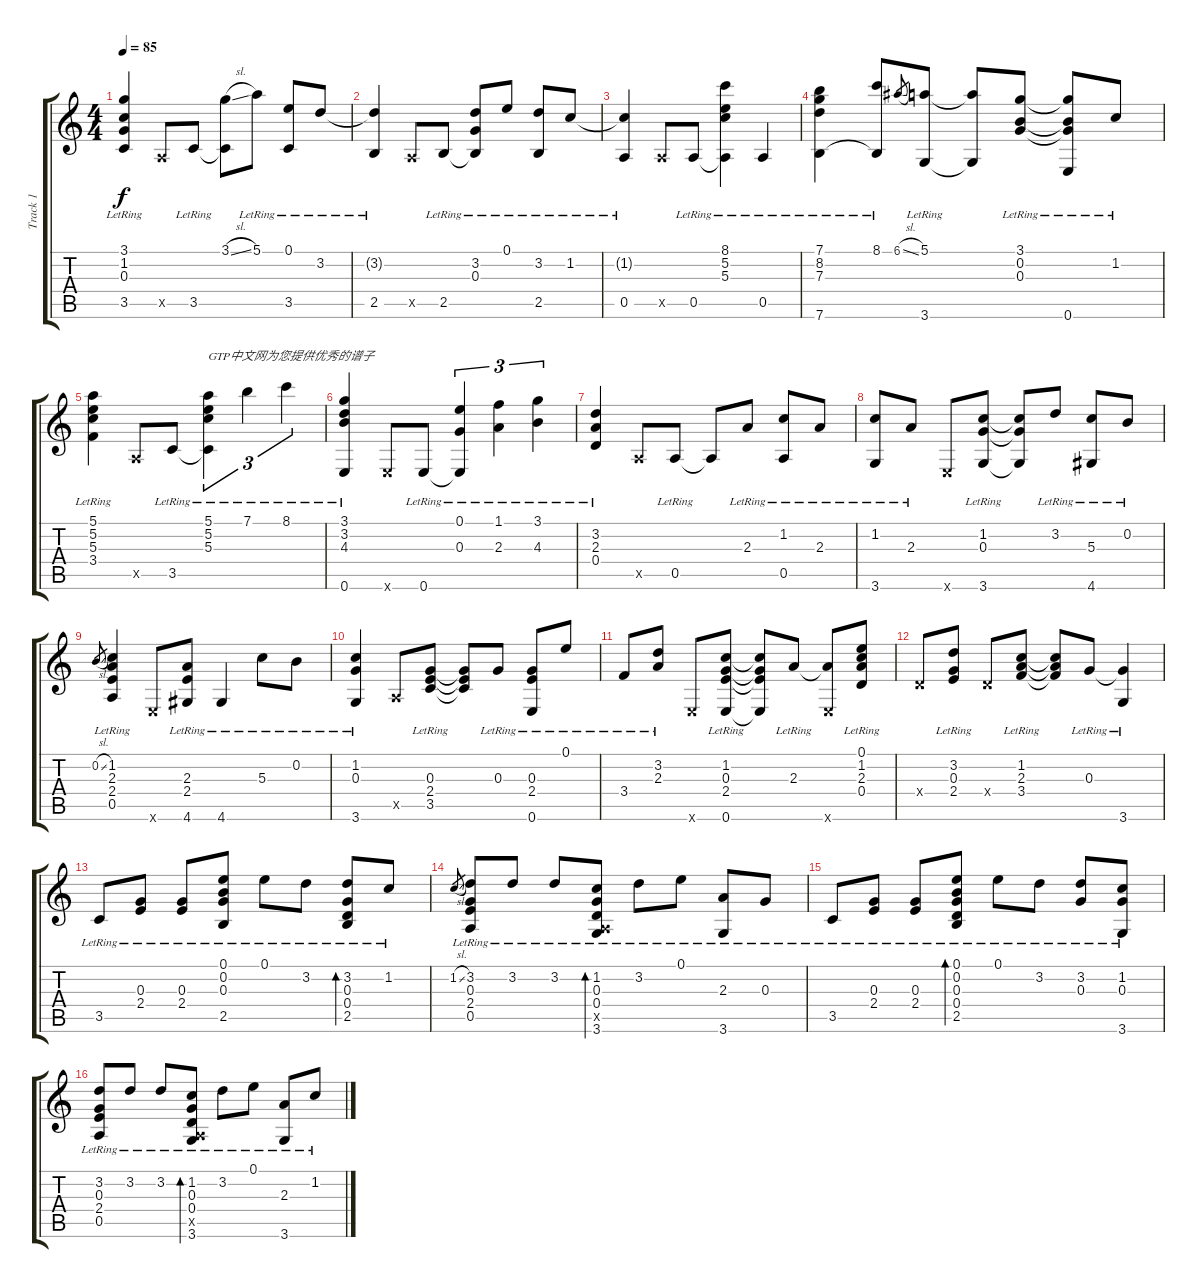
\track ("Track 1" "Track 1") {instrument acousticguitarnylon}
\staff {score tabs}
\tuning (E4 B3 G3 D3 A2 E2) {hide}
\ts (4 4)
\tempo 85
\clef g2
\ks c
(3.1{lr} 1.2{lr} 0.3{lr} 3.5{lr}).4{dy f} 0.5{x}.8 3.5{lr}.8 (3.1{sl} 3.5{t}).8 5.1{lr}.8 (0.1{lr} 3.5{lr}).8 3.2{lr}.8 |
(3.2{t} 2.5{lr}).4 0.5{x}.8 2.5{lr}.8 (3.2{lr} 0.3{lr} 2.5{t}).8 0.1{lr}.8 (3.2{lr} 2.5{lr}).8 1.2{lr}.8 |
(1.2{t} 0.5{lr}).4 0.5{x}.8 0.5{lr}.8 (8.1{lr} 5.2{lr} 5.3{lr} 0.5{t}).4 0.5{lr}.4 |
(7.1{lr} 8.2{lr} 7.3{lr} 7.6{lr}).4 (8.1{lr} 7.6{t}).8 6.1{sl}.8{gr} (5.1{lr} 3.6{lr}).8 (5.1{t} 3.6{t}).8 (3.1{lr} 0.2{lr} 0.3{lr}).8 (3.1{t} 0.2{t} 0.3{t} 0.6{lr}).8 1.2{lr}.8 |
(5.1{lr} 5.2{lr} 5.3{lr} 3.4{lr}).4 0.5{x}.8 3.5{lr}.8 (5.1{lr} 5.2{lr} 5.3{lr} 3.5{t}).4{tu (3 2) txt "GTP中文网为您提供优秀的谱子"} 7.1{lr}.4{tu (3 2)} 8.1{lr}.4{tu (3 2)} |
(3.1{lr} 3.2{lr} 4.3{lr} 0.6{lr}).4 0.6{x}.8 0.6{lr}.8 (0.1{lr} 0.3{lr} 0.6{t}).4{tu (3 2)} (1.1{lr} 2.3{lr}).4{tu (3 2)} (3.1{lr} 4.3{lr}).4{tu (3 2)} |
(3.2{lr} 2.3{lr} 0.4{lr}).4 0.5{x}.8 0.5{lr}.8 0.5{t}.8 2.3{lr}.8 (1.2{lr} 0.5{lr}).8 2.3{lr}.8 |
(1.2{lr} 3.6{lr}).8 2.3{lr}.8 0.6{x}.8 (1.2{lr} 0.3{lr} 3.6{lr}).8 (1.2{t} 0.3{t} 3.6{t}).8 3.2{lr}.8 (5.3{lr} 4.6{lr}).8 0.2{lr}.8 |
0.2{sl}.8{gr} (1.2{lr} 2.3{lr} 2.4{lr} 0.5{lr}).4 0.6{x}.8 (2.3{lr} 2.4{lr} 4.6{lr}).8 4.6{lr}.4 5.3{lr}.8 0.2{lr}.8 |
(1.2{lr} 0.3{lr} 3.6{lr}).4 0.5{x}.8 (0.3{lr} 2.4{lr} 3.5{lr}).8 (0.3{t} 2.4{t} 3.5{t}).8 0.3{lr}.8 (0.3{lr} 2.4{lr} 0.6{lr}).8 0.1{lr}.8 |
3.4{lr}.8 (3.2{lr} 2.3{lr}).8 0.6{x}.8 (1.2{lr} 0.3{lr} 2.4{lr} 0.6{lr}).8 (1.2{t} 0.3{t} 2.4{t} 0.6{t}).8 2.3{lr}.8 (2.3{t} 0.6{x}).8 (0.1{lr} 1.2{lr} 2.3{lr} 0.4{lr}).8 |
0.4{x}.8 (3.2{lr} 0.3{lr} 2.4{lr}).8 0.4{x}.8 (1.2{lr} 2.3{lr} 3.4{lr}).8 (1.2{t} 2.3{t} 3.4{t}).8 0.3{lr}.8 (0.3{t} 3.6{lr}).4 |
3.5{lr}.8 (0.3{lr} 2.4{lr}).8 (0.3{lr} 2.4{lr}).8 (0.1{lr} 0.2{lr} 0.3{lr} 2.5{lr}).8 0.1{lr}.8 3.2{lr}.8 (3.2{lr} 0.3{lr} 0.4{lr} 2.5{lr}).8{bd 120} 1.2{lr}.8 |
1.2{sl}.8{gr} (3.2{lr} 0.3{lr} 2.4{lr} 0.5{lr}).8 3.2{lr}.8 3.2{lr}.8 (1.2{lr} 0.3{lr} 0.4{lr} 0.5{x} 3.6{lr}).8{bd 120} 3.2{lr}.8 0.1{lr}.8 (2.3{lr} 3.6{lr}).8 0.3{lr}.8 |
3.5{lr}.8 (0.3{lr} 2.4{lr}).8 (0.3{lr} 2.4{lr}).8 (0.1{lr} 0.2{lr} 0.3{lr} 0.4{lr} 2.5{lr}).8{bd 120} 0.1{lr}.8 3.2{lr}.8 (3.2{lr} 0.3{lr}).8 (1.2{lr} 0.3{lr} 3.6{lr}).8 |
(3.2{lr} 0.3{lr} 2.4{lr} 0.5{lr}).8 3.2{lr}.8 3.2{lr}.8 (1.2{lr} 0.3{lr} 0.4{lr} 0.5{x} 3.6{lr}).8{bd 120} 3.2{lr}.8 0.1{lr}.8 (2.3{lr} 3.6{lr}).8 1.2{lr}.8
